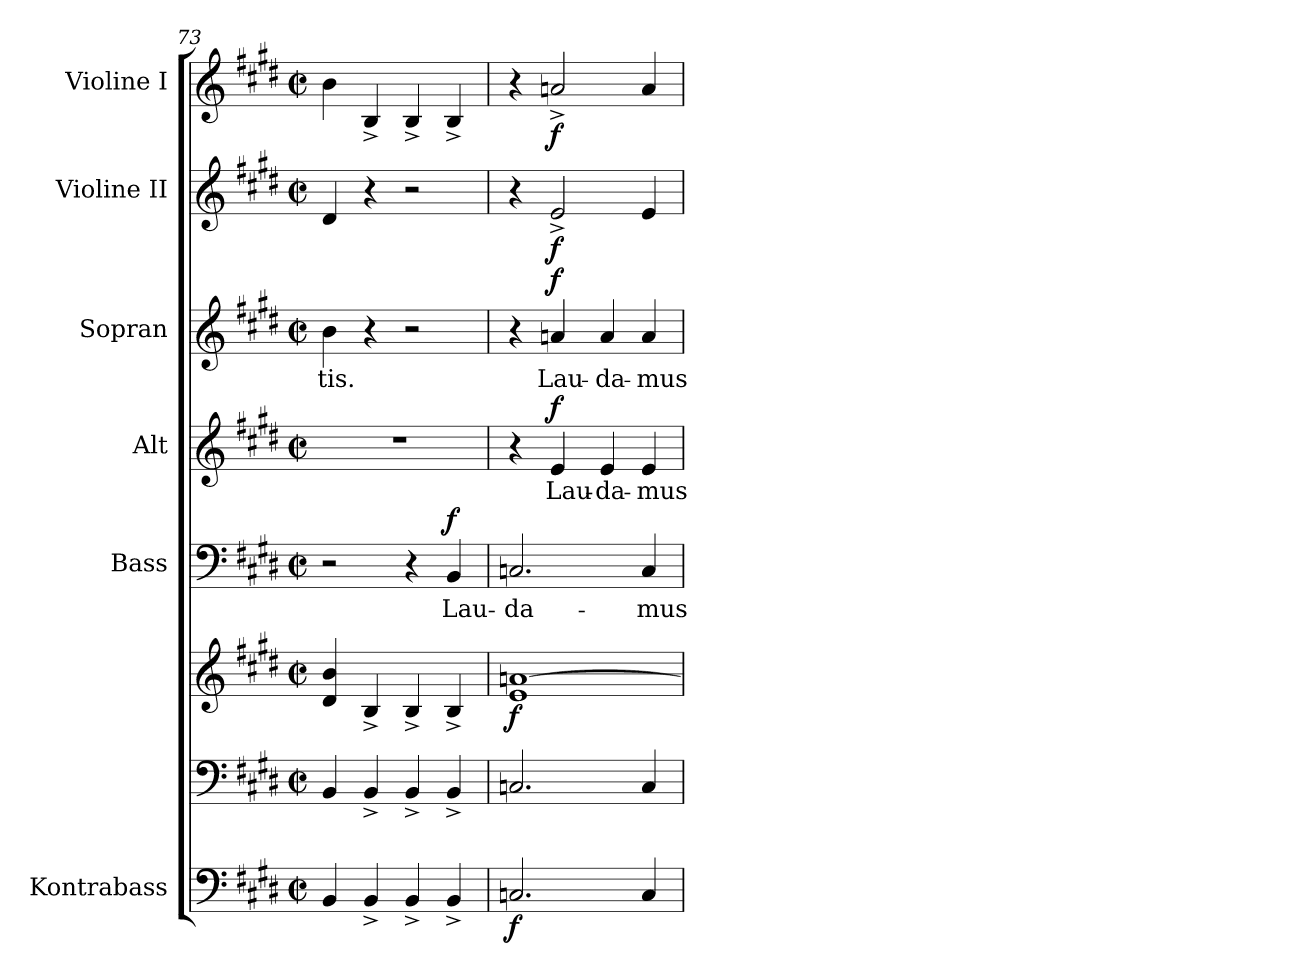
**kern	**dynam	**kern	**kern	**dynam	**kern	**text	**dynam	**kern	**text	**dynam	**kern	**text	**dynam	**kern	**dynam	**kern	**dynam
*part7	*part7	*part6	*part6	*part6	*part5	*part5	*part5	*part4	*part4	*part4	*part3	*part3	*part3	*part2	*part2	*part1	*part1
*staff8	*staff8	*staff7	*staff6	*staff6/7	*staff5	*staff5	*staff5	*staff4	*staff4	*staff4	*staff3	*staff3	*staff3	*staff2	*staff2	*staff1	*staff1
*I"Kontrabass	*	*	*	*	*I"Bass	*	*	*I"Alt	*	*	*I"Sopran	*	*	*I"Violine II	*	*I"Violine I	*
*I'Kb.	*	*	*	*	*I'B.	*	*	*I'A.	*	*	*I'S.	*	*	*I'Vl. II	*	*I'Vl. I	*
*clefF4	*	*clefF4	*clefG2	*	*clefF4	*	*	*clefG2	*	*	*clefG2	*	*	*clefG2	*	*clefG2	*
*ITrd7c12	*	*	*	*	*	*	*	*	*	*	*	*	*	*	*	*	*
*k[f#c#g#d#]	*	*k[f#c#g#d#]	*k[f#c#g#d#]	*	*k[f#c#g#d#]	*	*	*k[f#c#g#d#]	*	*	*k[f#c#g#d#]	*	*	*k[f#c#g#d#]	*	*k[f#c#g#d#]	*
*E:	*	*E:	*E:	*	*E:	*	*	*E:	*	*	*E:	*	*	*E:	*	*E:	*
*M2/2	*	*M2/2	*M2/2	*	*M2/2	*	*	*M2/2	*	*	*M2/2	*	*	*M2/2	*	*M2/2	*
*met(c|)	*	*met(c|)	*met(c|)	*	*met(c|)	*	*	*met(c|)	*	*	*met(c|)	*	*	*met(c|)	*	*met(c|)	*
=73	=73	=73	=73	=73	=73	=73	=73	=73	=73	=73	=73	=73	=73	=73	=73	=73	=73
!	!	!	!	!	!	!	!	!	!	!	!	!LO:LY:b	!	!	!	!	!
4BBB/	.	4BB/	4d#/ 4b/	.	2r	.	.	1r	.	.	4b\	-tis.	.	4d#/	.	4b\	.
4BBB^</	.	4BB^</	4B^</	.	.	.	.	.	.	.	4r	.	.	4r	.	4B^</	.
4BBB^</	.	4BB^</	4B^</	.	4r	.	.	.	.	.	2r	.	.	2r	.	4B^</	.
!	!	!	!	!	!	!LO:LY:b	!LO:DY:a	!	!	!	!	!	!	!	!	!	!
4BBB^</	.	4BB^</	4B^</	.	4BB/	Lau-	f	.	.	.	.	.	.	.	.	4B^</	.
!!LO:PB:g=z
=74	=74	=74	=74	=74	=74	=74	=74	=74	=74	=74	=74	=74	=74	=74	=74	=74	=74
*	*	*	*^	*	*	*	*	*	*	*	*	*	*	*	*	*	*
!	!LO:DY:b	!	!	!	!LO:DY:b	!	!LO:LY:b	!	!	!	!	!	!	!	!	!	!	!
2.CCn/	f	2.Cn/	[>1an	1e	f	2.Cn/	-da-	.	4r	.	.	4r	.	.	4r	.	4r	.
!	!	!	!	!	!	!	!	!	!	!LO:LY:b	!LO:DY:a	!	!LO:LY:b	!LO:DY:a	!	!LO:DY:b	!	!LO:DY:b
.	.	.	.	.	.	.	.	.	4e/	Lau-	f	4an/	Lau-	f	2e^</	f	2an^</	f
!	!	!	!	!	!	!	!	!	!	!LO:LY:b	!	!	!LO:LY:b	!	!	!	!	!
.	.	.	.	.	.	.	.	.	4e/	-da-	.	4a/	-da-	.	.	.	.	.
!	!	!	!	!	!	!	!LO:LY:b	!	!	!LO:LY:b	!	!	!LO:LY:b	!	!	!	!	!
4CC/	.	4C/	.	.	.	4C/	-mus	.	4e/	-mus	.	4a/	-mus	.	4e/	.	4a/	.
*	*	*	*v	*v	*	*	*	*	*	*	*	*	*	*	*	*	*	*
=	=	=	=	=	=	=	=	=	=	=	=	=	=	=	=	=	=
*-	*-	*-	*-	*-	*-	*-	*-	*-	*-	*-	*-	*-	*-	*-	*-	*-	*-
